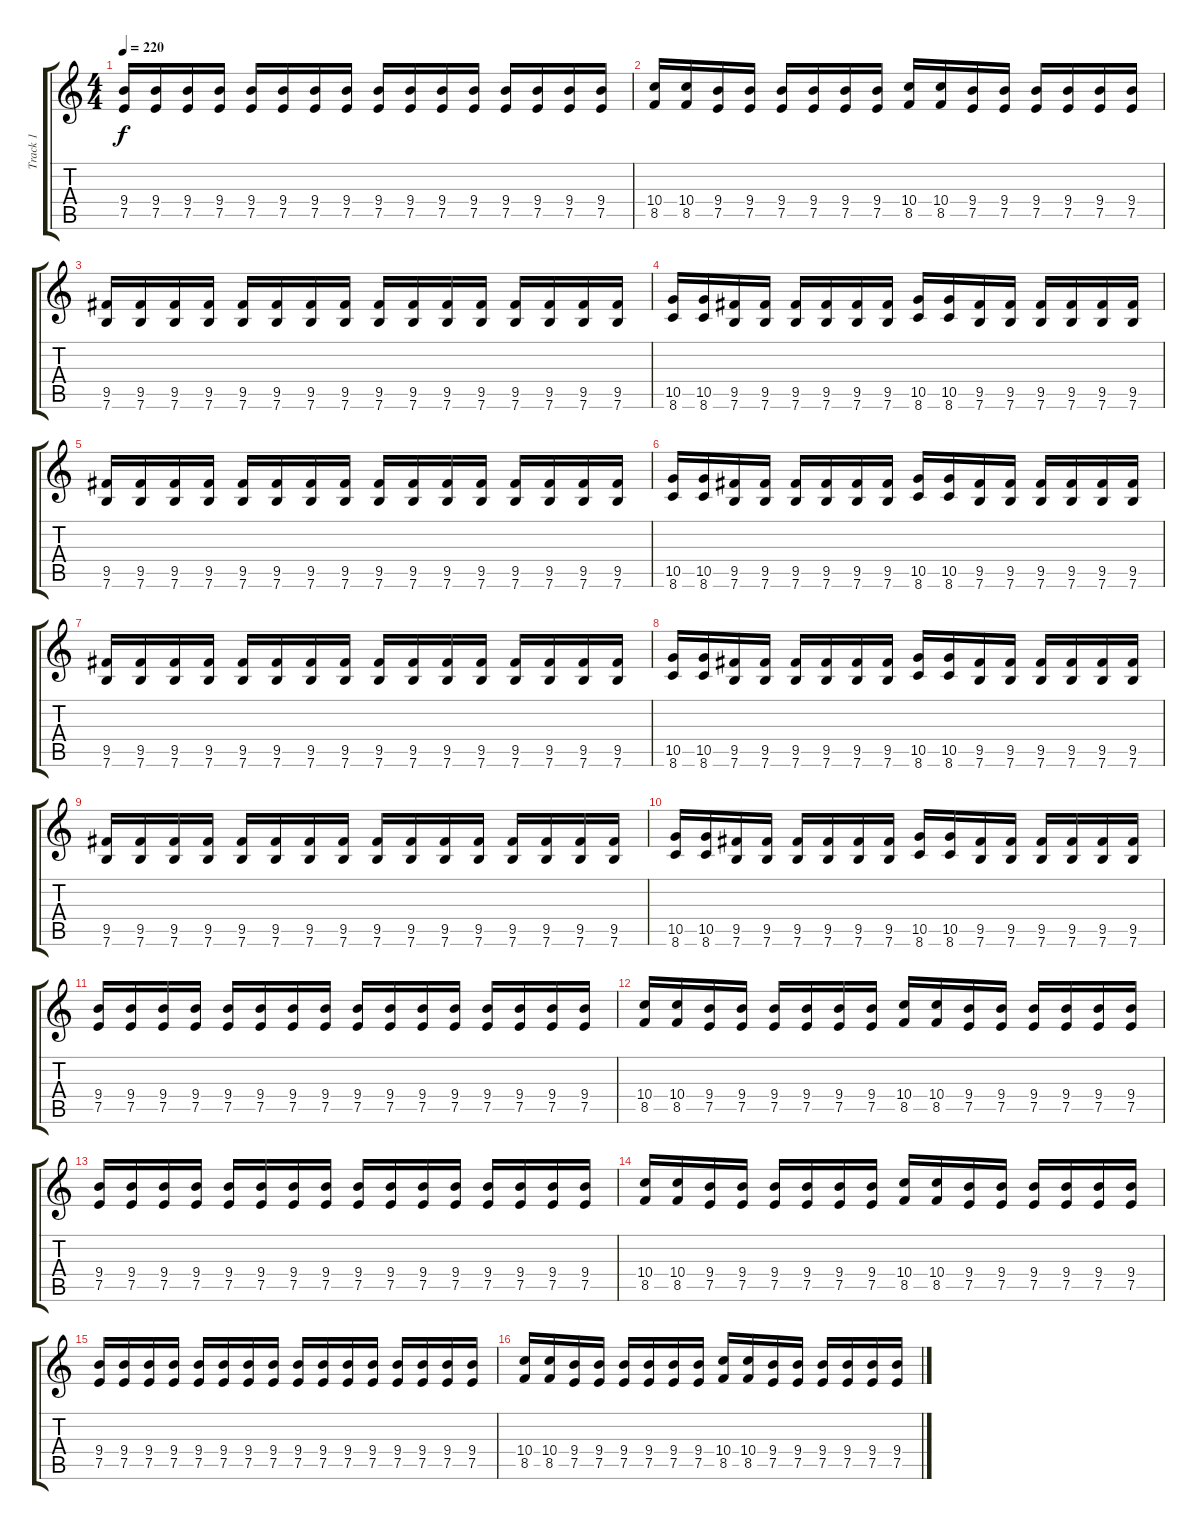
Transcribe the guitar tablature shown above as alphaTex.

\track ("Track 1" "Track 1") {instrument distortionguitar}
\staff {score tabs}
\tuning (E4 B3 G3 D3 A2 E2) {hide}
\ts (4 4)
\tempo 220
\clef g2
\ks c
(9.4 7.5).16{dy f} (9.4 7.5).16 (9.4 7.5).16 (9.4 7.5).16 (9.4 7.5).16 (9.4 7.5).16 (9.4 7.5).16 (9.4 7.5).16 (9.4 7.5).16 (9.4 7.5).16 (9.4 7.5).16 (9.4 7.5).16 (9.4 7.5).16 (9.4 7.5).16 (9.4 7.5).16 (9.4 7.5).16 |
(10.4 8.5).16 (10.4 8.5).16 (9.4 7.5).16 (9.4 7.5).16 (9.4 7.5).16 (9.4 7.5).16 (9.4 7.5).16 (9.4 7.5).16 (10.4 8.5).16 (10.4 8.5).16 (9.4 7.5).16 (9.4 7.5).16 (9.4 7.5).16 (9.4 7.5).16 (9.4 7.5).16 (9.4 7.5).16 |
(9.5 7.6).16 (9.5 7.6).16 (9.5 7.6).16 (9.5 7.6).16 (9.5 7.6).16 (9.5 7.6).16 (9.5 7.6).16 (9.5 7.6).16 (9.5 7.6).16 (9.5 7.6).16 (9.5 7.6).16 (9.5 7.6).16 (9.5 7.6).16 (9.5 7.6).16 (9.5 7.6).16 (9.5 7.6).16 |
(10.5 8.6).16 (10.5 8.6).16 (9.5 7.6).16 (9.5 7.6).16 (9.5 7.6).16 (9.5 7.6).16 (9.5 7.6).16 (9.5 7.6).16 (10.5 8.6).16 (10.5 8.6).16 (9.5 7.6).16 (9.5 7.6).16 (9.5 7.6).16 (9.5 7.6).16 (9.5 7.6).16 (9.5 7.6).16 |
(9.5 7.6).16 (9.5 7.6).16 (9.5 7.6).16 (9.5 7.6).16 (9.5 7.6).16 (9.5 7.6).16 (9.5 7.6).16 (9.5 7.6).16 (9.5 7.6).16 (9.5 7.6).16 (9.5 7.6).16 (9.5 7.6).16 (9.5 7.6).16 (9.5 7.6).16 (9.5 7.6).16 (9.5 7.6).16 |
(10.5 8.6).16 (10.5 8.6).16 (9.5 7.6).16 (9.5 7.6).16 (9.5 7.6).16 (9.5 7.6).16 (9.5 7.6).16 (9.5 7.6).16 (10.5 8.6).16 (10.5 8.6).16 (9.5 7.6).16 (9.5 7.6).16 (9.5 7.6).16 (9.5 7.6).16 (9.5 7.6).16 (9.5 7.6).16 |
(9.5 7.6).16 (9.5 7.6).16 (9.5 7.6).16 (9.5 7.6).16 (9.5 7.6).16 (9.5 7.6).16 (9.5 7.6).16 (9.5 7.6).16 (9.5 7.6).16 (9.5 7.6).16 (9.5 7.6).16 (9.5 7.6).16 (9.5 7.6).16 (9.5 7.6).16 (9.5 7.6).16 (9.5 7.6).16 |
(10.5 8.6).16 (10.5 8.6).16 (9.5 7.6).16 (9.5 7.6).16 (9.5 7.6).16 (9.5 7.6).16 (9.5 7.6).16 (9.5 7.6).16 (10.5 8.6).16 (10.5 8.6).16 (9.5 7.6).16 (9.5 7.6).16 (9.5 7.6).16 (9.5 7.6).16 (9.5 7.6).16 (9.5 7.6).16 |
(9.5 7.6).16 (9.5 7.6).16 (9.5 7.6).16 (9.5 7.6).16 (9.5 7.6).16 (9.5 7.6).16 (9.5 7.6).16 (9.5 7.6).16 (9.5 7.6).16 (9.5 7.6).16 (9.5 7.6).16 (9.5 7.6).16 (9.5 7.6).16 (9.5 7.6).16 (9.5 7.6).16 (9.5 7.6).16 |
(10.5 8.6).16 (10.5 8.6).16 (9.5 7.6).16 (9.5 7.6).16 (9.5 7.6).16 (9.5 7.6).16 (9.5 7.6).16 (9.5 7.6).16 (10.5 8.6).16 (10.5 8.6).16 (9.5 7.6).16 (9.5 7.6).16 (9.5 7.6).16 (9.5 7.6).16 (9.5 7.6).16 (9.5 7.6).16 |
(9.4 7.5).16 (9.4 7.5).16 (9.4 7.5).16 (9.4 7.5).16 (9.4 7.5).16 (9.4 7.5).16 (9.4 7.5).16 (9.4 7.5).16 (9.4 7.5).16 (9.4 7.5).16 (9.4 7.5).16 (9.4 7.5).16 (9.4 7.5).16 (9.4 7.5).16 (9.4 7.5).16 (9.4 7.5).16 |
(10.4 8.5).16 (10.4 8.5).16 (9.4 7.5).16 (9.4 7.5).16 (9.4 7.5).16 (9.4 7.5).16 (9.4 7.5).16 (9.4 7.5).16 (10.4 8.5).16 (10.4 8.5).16 (9.4 7.5).16 (9.4 7.5).16 (9.4 7.5).16 (9.4 7.5).16 (9.4 7.5).16 (9.4 7.5).16 |
(9.4 7.5).16 (9.4 7.5).16 (9.4 7.5).16 (9.4 7.5).16 (9.4 7.5).16 (9.4 7.5).16 (9.4 7.5).16 (9.4 7.5).16 (9.4 7.5).16 (9.4 7.5).16 (9.4 7.5).16 (9.4 7.5).16 (9.4 7.5).16 (9.4 7.5).16 (9.4 7.5).16 (9.4 7.5).16 |
(10.4 8.5).16 (10.4 8.5).16 (9.4 7.5).16 (9.4 7.5).16 (9.4 7.5).16 (9.4 7.5).16 (9.4 7.5).16 (9.4 7.5).16 (10.4 8.5).16 (10.4 8.5).16 (9.4 7.5).16 (9.4 7.5).16 (9.4 7.5).16 (9.4 7.5).16 (9.4 7.5).16 (9.4 7.5).16 |
(9.4 7.5).16 (9.4 7.5).16 (9.4 7.5).16 (9.4 7.5).16 (9.4 7.5).16 (9.4 7.5).16 (9.4 7.5).16 (9.4 7.5).16 (9.4 7.5).16 (9.4 7.5).16 (9.4 7.5).16 (9.4 7.5).16 (9.4 7.5).16 (9.4 7.5).16 (9.4 7.5).16 (9.4 7.5).16 |
(10.4 8.5).16 (10.4 8.5).16 (9.4 7.5).16 (9.4 7.5).16 (9.4 7.5).16 (9.4 7.5).16 (9.4 7.5).16 (9.4 7.5).16 (10.4 8.5).16 (10.4 8.5).16 (9.4 7.5).16 (9.4 7.5).16 (9.4 7.5).16 (9.4 7.5).16 (9.4 7.5).16 (9.4 7.5).16
